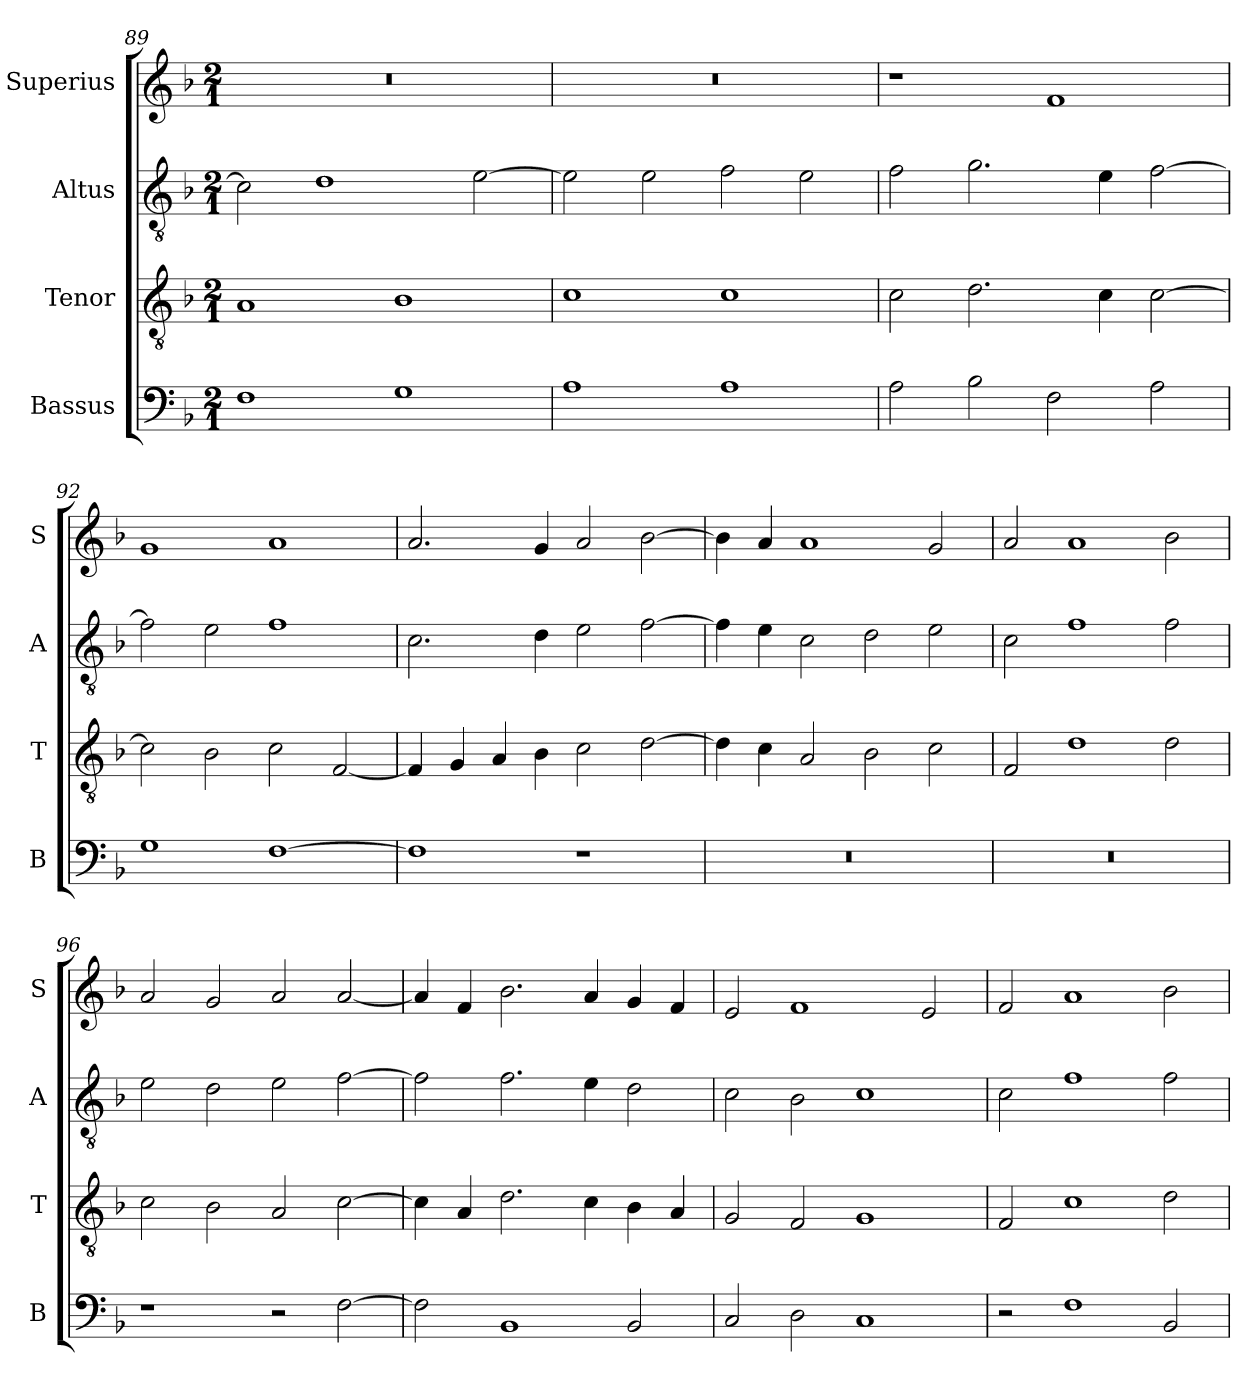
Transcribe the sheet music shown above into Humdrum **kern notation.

**kern	**kern	**kern	**kern
*part4	*part3	*part2	*part1
*staff4	*staff3	*staff2	*staff1
*I"Bassus	*I"Tenor	*I"Altus	*I"Superius
*I'B	*I'T	*I'A	*I'S
*clefF4	*clefGv2	*clefGv2	*clefG2
*k[b-]	*k[b-]	*k[b-]	*k[b-]
*M2/1	*M2/1	*M2/1	*M2/1
=89	=89	=89	=89
1F	1A	2c\]	0r
.	.	1d	.
1G	1B-	.	.
.	.	[2e\	.
=90	=90	=90	=90
1A	1c	2e\]	0r
.	.	2e\	.
1A	1c	2f\	.
.	.	2e\	.
=91	=91	=91	=91
2A\	2c\	2f\	1r
2B-\	2.d\	2.g\	.
2F\	.	.	1f
.	4c\	4e\	.
2A\	[2c\	[2f\	.
=92	=92	=92	=92
1G	2c\]	2f\]	1g
.	2B-\	2e\	.
[1F	2c\	1f	1a
.	[2F/	.	.
=93	=93	=93	=93
1F]	4F/]	2.c\	2.a/
.	4G/	.	.
.	4A/	.	.
.	4B-\	4d\	4g/
1r	2c\	2e\	2a/
.	[2d\	[2f\	[2b-\
=94	=94	=94	=94
0r	4d\]	4f\]	4b-\]
.	4c\	4e\	4a/
.	2A/	2c\	1a
.	2B-\	2d\	.
.	2c\	2e\	2g/
=95	=95	=95	=95
0r	2F/	2c\	2a/
.	1d	1f	1a
.	2d\	2f\	2b-\
=96	=96	=96	=96
1r	2c\	2e\	2a/
.	2B-\	2d\	2g/
2r	2A/	2e\	2a/
[2F\	[2c\	[2f\	[2a/
=97	=97	=97	=97
2F\]	4c\]	2f\]	4a/]
.	4A/	.	4f/
1BB-	2.d\	2.f\	2.b-\
.	4c\	4e\	4a/
2BB-/	4B-\	2d\	4g/
.	4A/	.	4f/
=98	=98	=98	=98
2C/	2G/	2c\	2e/
2D\	2F/	2B-\	1f
1C	1G	1c	.
.	.	.	2e/
=99	=99	=99	=99
2r	2F/	2c\	2f/
1F	1c	1f	1a
2BB-/	2d\	2f\	2b-\
=	=	=	=
*-	*-	*-	*-
